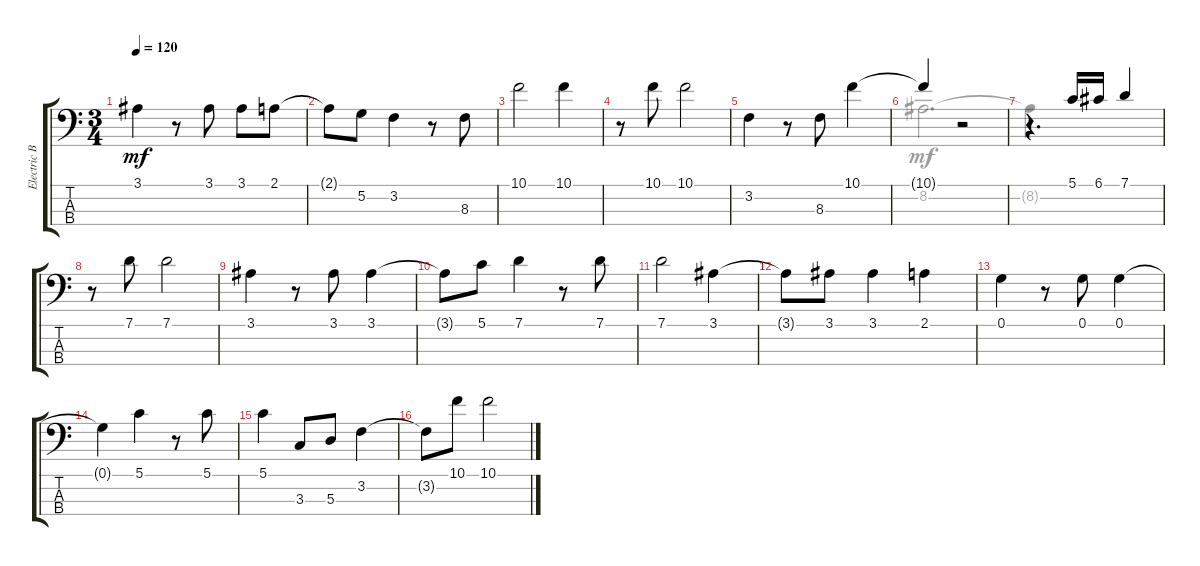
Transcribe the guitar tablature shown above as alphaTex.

\track ("Electric Bass" "Electric B") {instrument electricbassfinger}
\staff {score tabs}
\tuning (G2 D2 A1 E1) {hide}
\voice
\ts (3 4)
\tempo 120
\clef f4
\ks aminor
3.1.4{dy mf} r.8 3.1.8 3.1.8 2.1.8 |
2.1{t}.8 5.2.8 3.2.4 r.8 8.3.8 |
10.1.2 10.1.4 |
r.8 10.1.8 10.1.2 |
3.2.4 r.8 8.3.8 10.1.4 |
10.1{t}.4 r.2 |
r.4{d} 5.1.16 6.1.16 7.1.4 |
r.8 7.1.8 7.1.2 |
3.1.4 r.8 3.1.8 3.1.4 |
3.1{t}.8 5.1.8 7.1.4 r.8 7.1.8 |
7.1.2 3.1.4 |
3.1{t}.8 3.1.8 3.1.4 2.1.4 |
0.1.4 r.8 0.1.8 0.1.4 |
0.1{t}.4 5.1.4 r.8 5.1.8 |
5.1.4 3.3.8 5.3.8 3.2.4 |
3.2{t}.8 10.1.8 10.1.2
\voice
\clef f4
\ottava regular
\simile none
\ks aminor
|
|
|
|
|
8.2.2{d} |
8.2{t}.4 |
|
|
|
|
|
|
|
|
